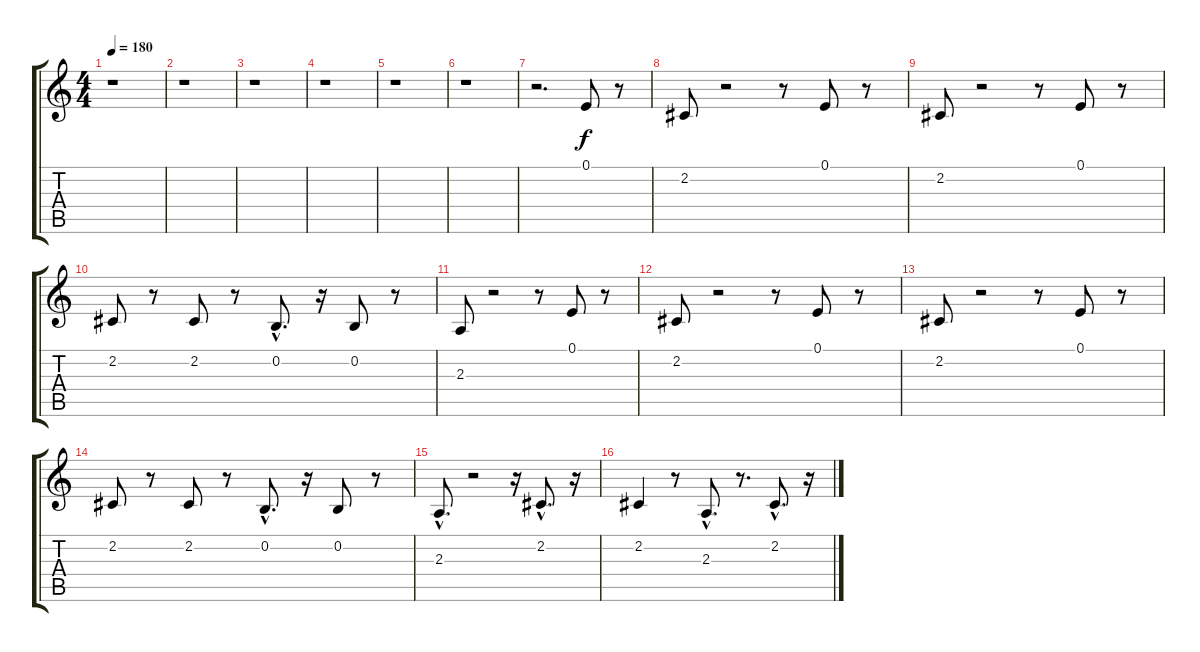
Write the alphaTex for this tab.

\track "" {instrument tremolostrings}
\staff {score tabs}
\tuning (E4 B3 G3 D3 A2 E2) {hide}
\ts (4 4)
\tempo 180
\clef g2
\ks c
r.1{dy f} |
r.1 |
r.1 |
r.1 |
r.1 |
r.1 |
r.2{d} 0.1.8 r.8 |
2.2.8 r.2 r.8 0.1.8 r.8 |
2.2.8 r.2 r.8 0.1.8 r.8 |
2.2.8 r.8 2.2.8 r.8 0.2{hac}.8{d} r.16 0.2.8 r.8 |
2.3.8 r.2 r.8 0.1.8 r.8 |
2.2.8 r.2 r.8 0.1.8 r.8 |
2.2.8 r.2 r.8 0.1.8 r.8 |
2.2.8 r.8 2.2.8 r.8 0.2{hac}.8{d} r.16 0.2.8 r.8 |
2.3{hac}.8{d} r.2 r.16 2.2{hac}.8{d} r.16 |
2.2.4 r.8 2.3{hac}.8{d} r.8{d} 2.2{hac}.8{d} r.16
